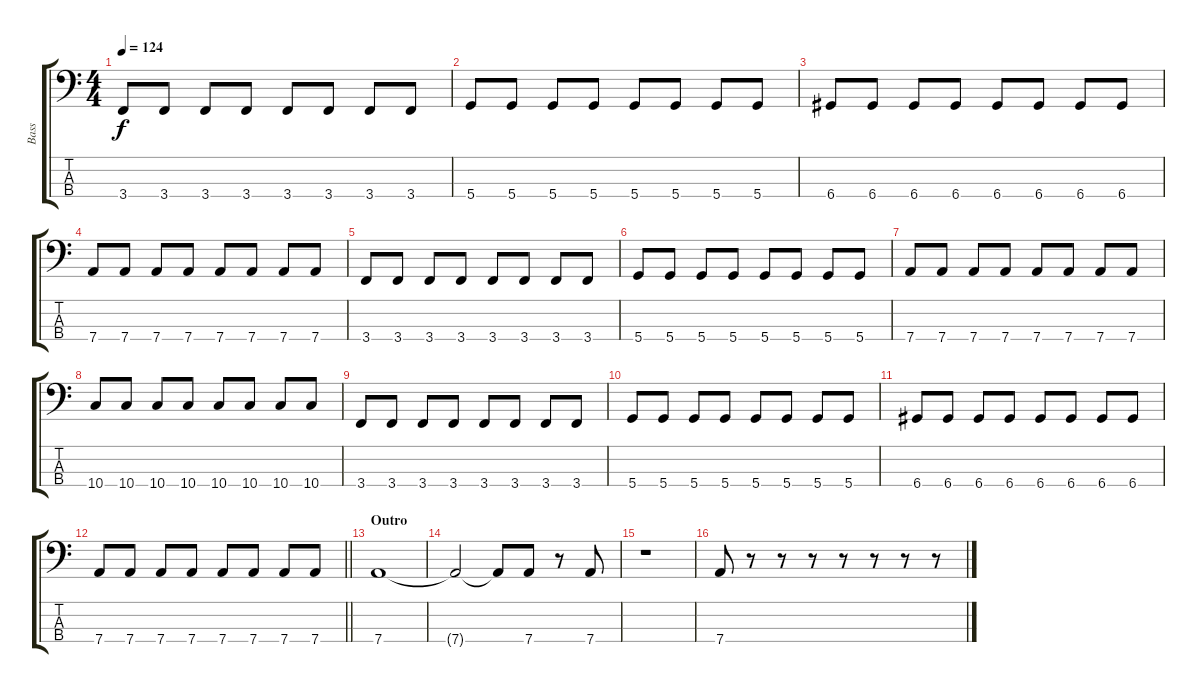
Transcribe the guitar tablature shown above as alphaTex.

\track ("Bass" "Bass") {instrument electricbassfinger}
\staff {score tabs}
\tuning (G2 D2 A1 D1) {hide}
\ts (4 4)
\tempo 124
\clef f4
\ks c
3.4.8{dy f} 3.4.8 3.4.8 3.4.8 3.4.8 3.4.8 3.4.8 3.4.8 |
5.4.8 5.4.8 5.4.8 5.4.8 5.4.8 5.4.8 5.4.8 5.4.8 |
6.4.8 6.4.8 6.4.8 6.4.8 6.4.8 6.4.8 6.4.8 6.4.8 |
7.4.8 7.4.8 7.4.8 7.4.8 7.4.8 7.4.8 7.4.8 7.4.8 |
3.4.8 3.4.8 3.4.8 3.4.8 3.4.8 3.4.8 3.4.8 3.4.8 |
5.4.8 5.4.8 5.4.8 5.4.8 5.4.8 5.4.8 5.4.8 5.4.8 |
7.4.8 7.4.8 7.4.8 7.4.8 7.4.8 7.4.8 7.4.8 7.4.8 |
10.4.8 10.4.8 10.4.8 10.4.8 10.4.8 10.4.8 10.4.8 10.4.8 |
3.4.8 3.4.8 3.4.8 3.4.8 3.4.8 3.4.8 3.4.8 3.4.8 |
5.4.8 5.4.8 5.4.8 5.4.8 5.4.8 5.4.8 5.4.8 5.4.8 |
6.4.8 6.4.8 6.4.8 6.4.8 6.4.8 6.4.8 6.4.8 6.4.8 |
\barLineRight lightlight
7.4.8 7.4.8 7.4.8 7.4.8 7.4.8 7.4.8 7.4.8 7.4.8 |
\section ("" "Outro")
7.4.1 |
7.4{t}.2 7.4{t}.8 7.4.8 r.8 7.4.8 |
r.1 |
7.4.8 r.8 r.8 r.8 r.8 r.8 r.8 r.8
